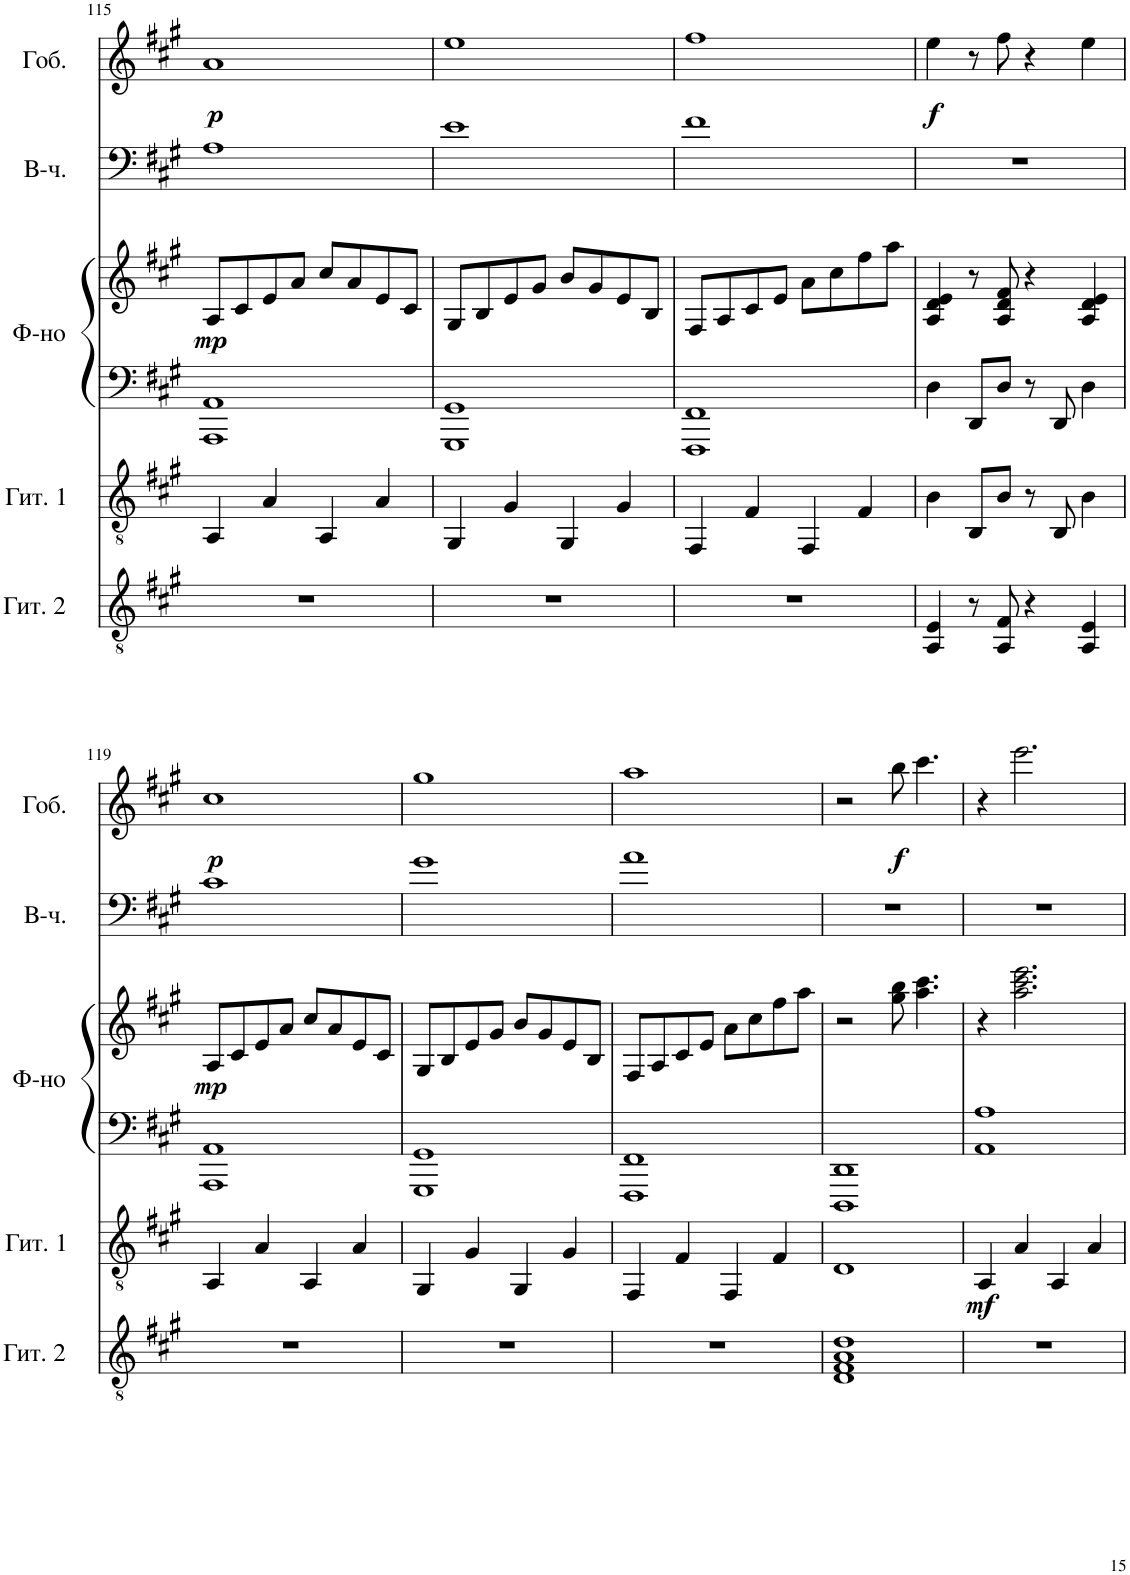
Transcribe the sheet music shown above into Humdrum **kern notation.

**kern	**kern	**dynam	**kern	**kern	**dynam	**kern	**kern	**dynam
*part5	*part4	*part4	*part3	*part3	*part3	*part2	*part1	*part1
*staff6	*staff5	*staff5	*staff4	*staff3	*staff3/4	*staff2	*staff1	*staff1
*I"Акустическая гитара 2	*I"Акустическая гитара 1	*	*I"Фортепиано	*	*	*I"Виолончель	*I"Гобой	*
!!LO:PB:g=z
*clefGv2	*clefGv2	*	*clefF4	*clefG2	*	*clefF4	*clefG2	*
*k[f#c#g#]	*k[f#c#g#]	*	*k[f#c#g#]	*k[f#c#g#]	*	*k[f#c#g#]	*k[f#c#g#]	*
*M4/4	*M4/4	*	*M4/4	*M4/4	*	*M4/4	*M4/4	*
=115	=115	=115	=115	=115	=115	=115	=115	=115
!	!	!	!	!	!LO:DY:b	!	!	!LO:DY:b
1r	4AA/	.	1AAA 1AA	8A/L	mp	1A	1a	p
.	.	.	.	8c#/	.	.	.	.
.	4A/	.	.	8e/	.	.	.	.
.	.	.	.	8a/J	.	.	.	.
.	4AA/	.	.	8cc#/L	.	.	.	.
.	.	.	.	8a/	.	.	.	.
.	4A/	.	.	8e/	.	.	.	.
.	.	.	.	8c#/J	.	.	.	.
=116	=116	=116	=116	=116	=116	=116	=116	=116
1r	4GG#/	.	1GGG# 1GG#	8G#/L	.	1e	1ee	.
.	.	.	.	8B/	.	.	.	.
.	4G#/	.	.	8e/	.	.	.	.
.	.	.	.	8g#/J	.	.	.	.
.	4GG#/	.	.	8b/L	.	.	.	.
.	.	.	.	8g#/	.	.	.	.
.	4G#/	.	.	8e/	.	.	.	.
.	.	.	.	8B/J	.	.	.	.
=117	=117	=117	=117	=117	=117	=117	=117	=117
1r	4FF#/	.	1FFF# 1FF#	8F#/L	.	1f#	1ff#	.
.	.	.	.	8A/	.	.	.	.
.	4F#/	.	.	8c#/	.	.	.	.
.	.	.	.	8e/J	.	.	.	.
.	4FF#/	.	.	8a\L	.	.	.	.
.	.	.	.	8cc#\	.	.	.	.
.	4F#/	.	.	8ff#\	.	.	.	.
.	.	.	.	8aa\J	.	.	.	.
=118	=118	=118	=118	=118	=118	=118	=118	=118
!	!	!	!	!	!	!	!	!LO:DY:b
4AA/ 4E/	4B\	.	4D\	4A/ 4d/ 4e/	.	1r	4ee\	f
8r	8BB/L	.	8DD/L	8r	.	.	8r	.
8AA/ 8F#/	8B/J	.	8D/J	8A/ 8d/ 8f#/	.	.	8ff#\	.
4r	8r	.	8r	4r	.	.	4r	.
.	8BB/	.	8DD/	.	.	.	.	.
4AA/ 4E/	4B\	.	4D\	4A/ 4d/ 4e/	.	.	4ee\	.
!!LO:LB:g=z
=119	=119	=119	=119	=119	=119	=119	=119	=119
!	!	!	!	!	!LO:DY:b	!	!	!LO:DY:b
1r	4AA/	.	1AAA 1AA	8A/L	mp	1c#	1cc#	p
.	.	.	.	8c#/	.	.	.	.
.	4A/	.	.	8e/	.	.	.	.
.	.	.	.	8a/J	.	.	.	.
.	4AA/	.	.	8cc#/L	.	.	.	.
.	.	.	.	8a/	.	.	.	.
.	4A/	.	.	8e/	.	.	.	.
.	.	.	.	8c#/J	.	.	.	.
=120	=120	=120	=120	=120	=120	=120	=120	=120
1r	4GG#/	.	1GGG# 1GG#	8G#/L	.	1g#	1gg#	.
.	.	.	.	8B/	.	.	.	.
.	4G#/	.	.	8e/	.	.	.	.
.	.	.	.	8g#/J	.	.	.	.
.	4GG#/	.	.	8b/L	.	.	.	.
.	.	.	.	8g#/	.	.	.	.
.	4G#/	.	.	8e/	.	.	.	.
.	.	.	.	8B/J	.	.	.	.
=121	=121	=121	=121	=121	=121	=121	=121	=121
1r	4FF#/	.	1FFF# 1FF#	8F#/L	.	1a	1aa	.
.	.	.	.	8A/	.	.	.	.
.	4F#/	.	.	8c#/	.	.	.	.
.	.	.	.	8e/J	.	.	.	.
.	4FF#/	.	.	8a\L	.	.	.	.
.	.	.	.	8cc#\	.	.	.	.
.	4F#/	.	.	8ff#\	.	.	.	.
.	.	.	.	8aa\J	.	.	.	.
=122	=122	=122	=122	=122	=122	=122	=122	=122
1D 1F# 1A 1d	1D	.	1DDD 1DD	2r	.	1r	2r	.
!	!	!	!	!	!	!	!	!LO:DY:b
.	.	.	.	8gg#\ 8bb\	.	.	8bb\	f
.	.	.	.	4.aa\ 4.ccc#\	.	.	4.ccc#\	.
=123	=123	=123	=123	=123	=123	=123	=123	=123
!	!	!LO:DY:b	!	!	!	!	!	!
1r	4AA/	mf	1AA 1A	4r	.	1r	4r	.
.	4A/	.	.	2.aa\ 2.ccc#\ 2.eee\	.	.	2.eee\	.
.	4AA/	.	.	.	.	.	.	.
.	4A/	.	.	.	.	.	.	.
=	=	=	=	=	=	=	=	=
*-	*-	*-	*-	*-	*-	*-	*-	*-
